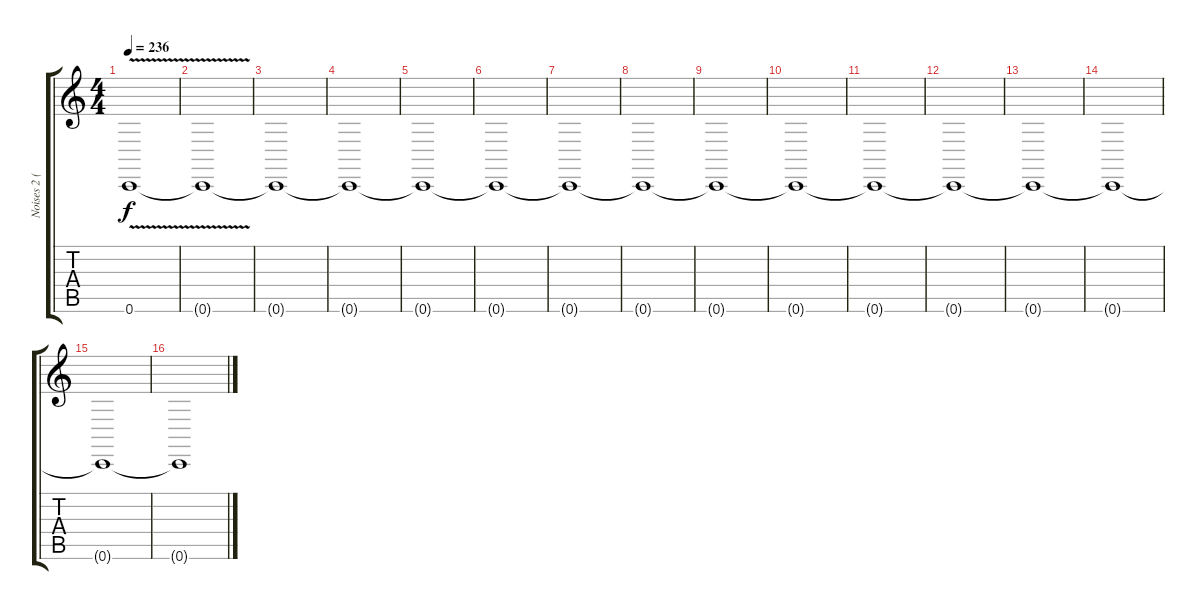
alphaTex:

\track ("Noises 2 (Fx 8)" "Noises 2 (") {instrument fx8scifi}
\staff {score tabs}
\tuning (C4 G3 Eb3 Bb2 F2 C2) {hide}
\ts (4 4)
\tempo 236
\clef g2
\ks c
0.6{v}.1{dy f instrument fx8scifi} |
0.6{t}.1 |
0.6{t}.1 |
0.6{t}.1 |
0.6{t}.1 |
0.6{t}.1 |
0.6{t}.1 |
0.6{t}.1 |
0.6{t}.1 |
0.6{t}.1 |
0.6{t}.1 |
0.6{t}.1 |
0.6{t}.1 |
0.6{t}.1 |
0.6{t}.1 |
0.6{t}.1
